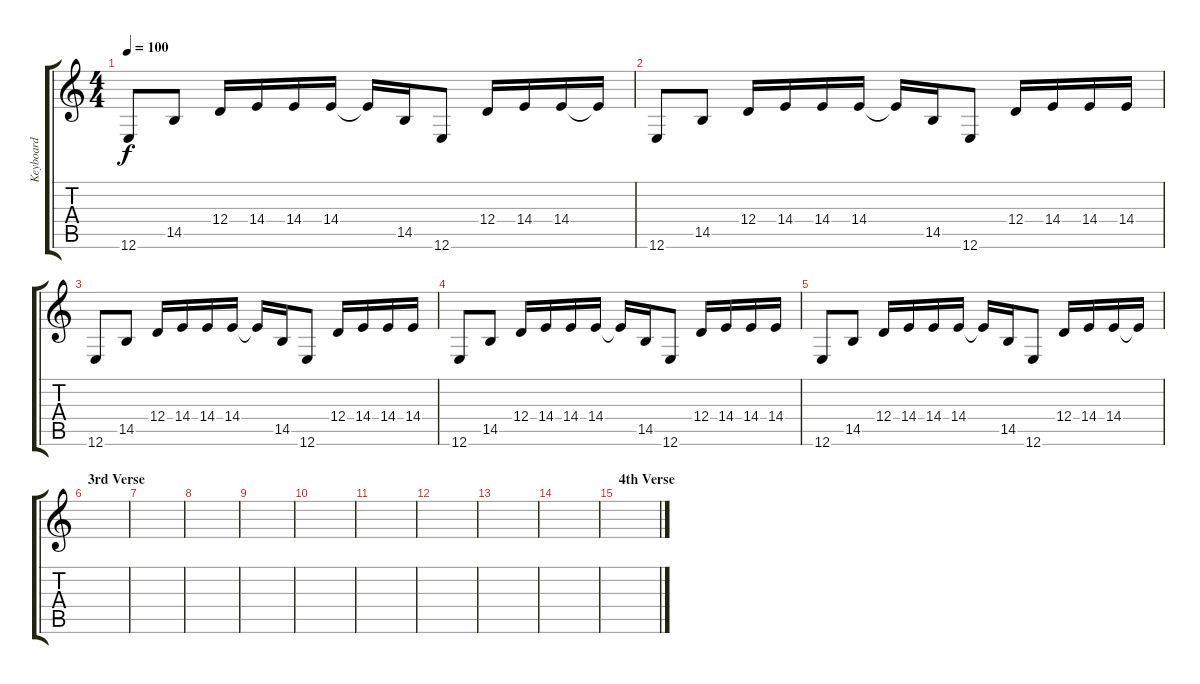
\track ("Keyboard" "Keyboard") {instrument brightacousticpiano}
\staff {score tabs}
\tuning (E4 B3 G3 D3 A2 E2) {hide}
\ts (4 4)
\tempo 100
\clef g2
\ks c
12.6.8{dy f} 14.5.8 12.4.16 14.4.16 14.4.16 14.4.16 14.4{t}.16 14.5.16 12.6.8 12.4.16 14.4.16 14.4.16 14.4{t}.16 |
12.6.8 14.5.8 12.4.16 14.4.16 14.4.16 14.4.16 14.4{t}.16 14.5.16 12.6.8 12.4.16 14.4.16 14.4.16 14.4.16 |
12.6.8 14.5.8 12.4.16 14.4.16 14.4.16 14.4.16 14.4{t}.16 14.5.16 12.6.8 12.4.16 14.4.16 14.4.16 14.4.16 |
12.6.8 14.5.8 12.4.16 14.4.16 14.4.16 14.4.16 14.4{t}.16 14.5.16 12.6.8 12.4.16 14.4.16 14.4.16 14.4.16 |
12.6.8 14.5.8 12.4.16 14.4.16 14.4.16 14.4.16 14.4{t}.16 14.5.16 12.6.8 12.4.16 14.4.16 14.4.16 14.4{t}.16 |
\section ("" "3rd Verse")
|
|
|
|
|
|
|
|
|
\section ("" "4th Verse")
